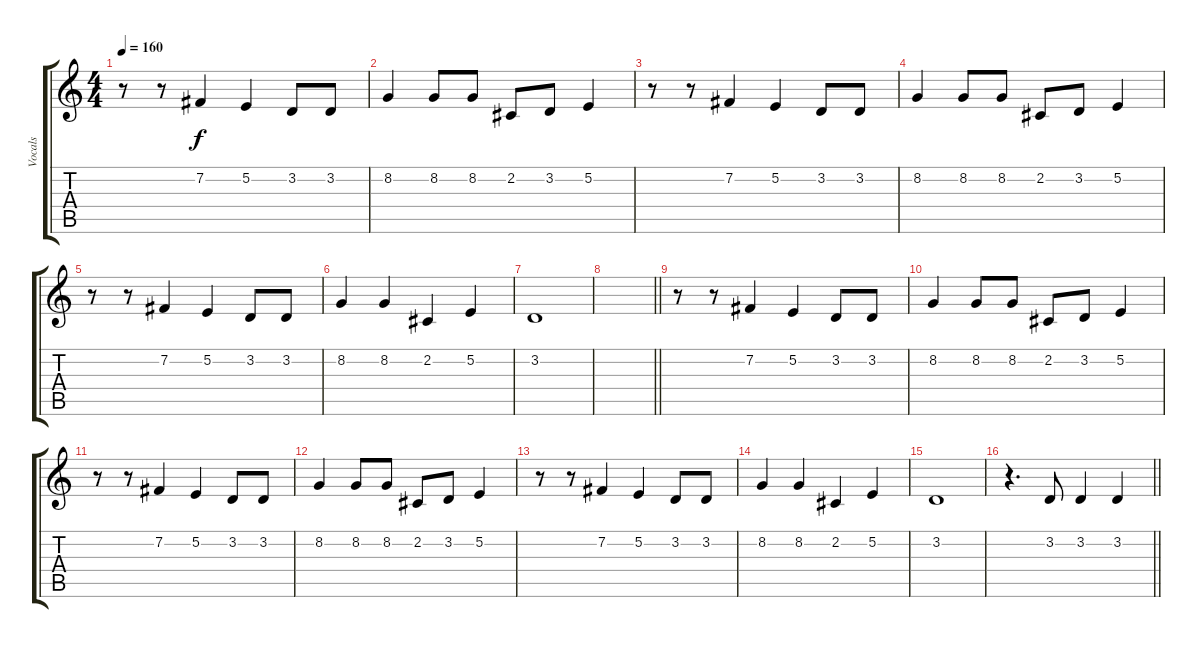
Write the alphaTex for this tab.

\track ("Vocals" "Vocals") {instrument lead2sawtooth}
\staff {score tabs}
\tuning (E4 B3 G3 D3 A2 E2) {hide}
\ts (4 4)
\tempo 160
\clef g2
\ks c
r.8{dy f} r.8 7.2.4 5.2.4 3.2.8 3.2.8 |
8.2.4 8.2.8 8.2.8 2.2.8 3.2.8 5.2.4 |
r.8 r.8 7.2.4 5.2.4 3.2.8 3.2.8 |
8.2.4 8.2.8 8.2.8 2.2.8 3.2.8 5.2.4 |
r.8 r.8 7.2.4 5.2.4 3.2.8 3.2.8 |
8.2.4 8.2.4 2.2.4 5.2.4 |
3.2.1 |
\barLineRight lightlight
|
r.8 r.8 7.2.4 5.2.4 3.2.8 3.2.8 |
8.2.4 8.2.8 8.2.8 2.2.8 3.2.8 5.2.4 |
r.8 r.8 7.2.4 5.2.4 3.2.8 3.2.8 |
8.2.4 8.2.8 8.2.8 2.2.8 3.2.8 5.2.4 |
r.8 r.8 7.2.4 5.2.4 3.2.8 3.2.8 |
8.2.4 8.2.4 2.2.4 5.2.4 |
3.2.1 |
\barLineRight lightlight
r.4{d} 3.2.8 3.2.4 3.2.4
